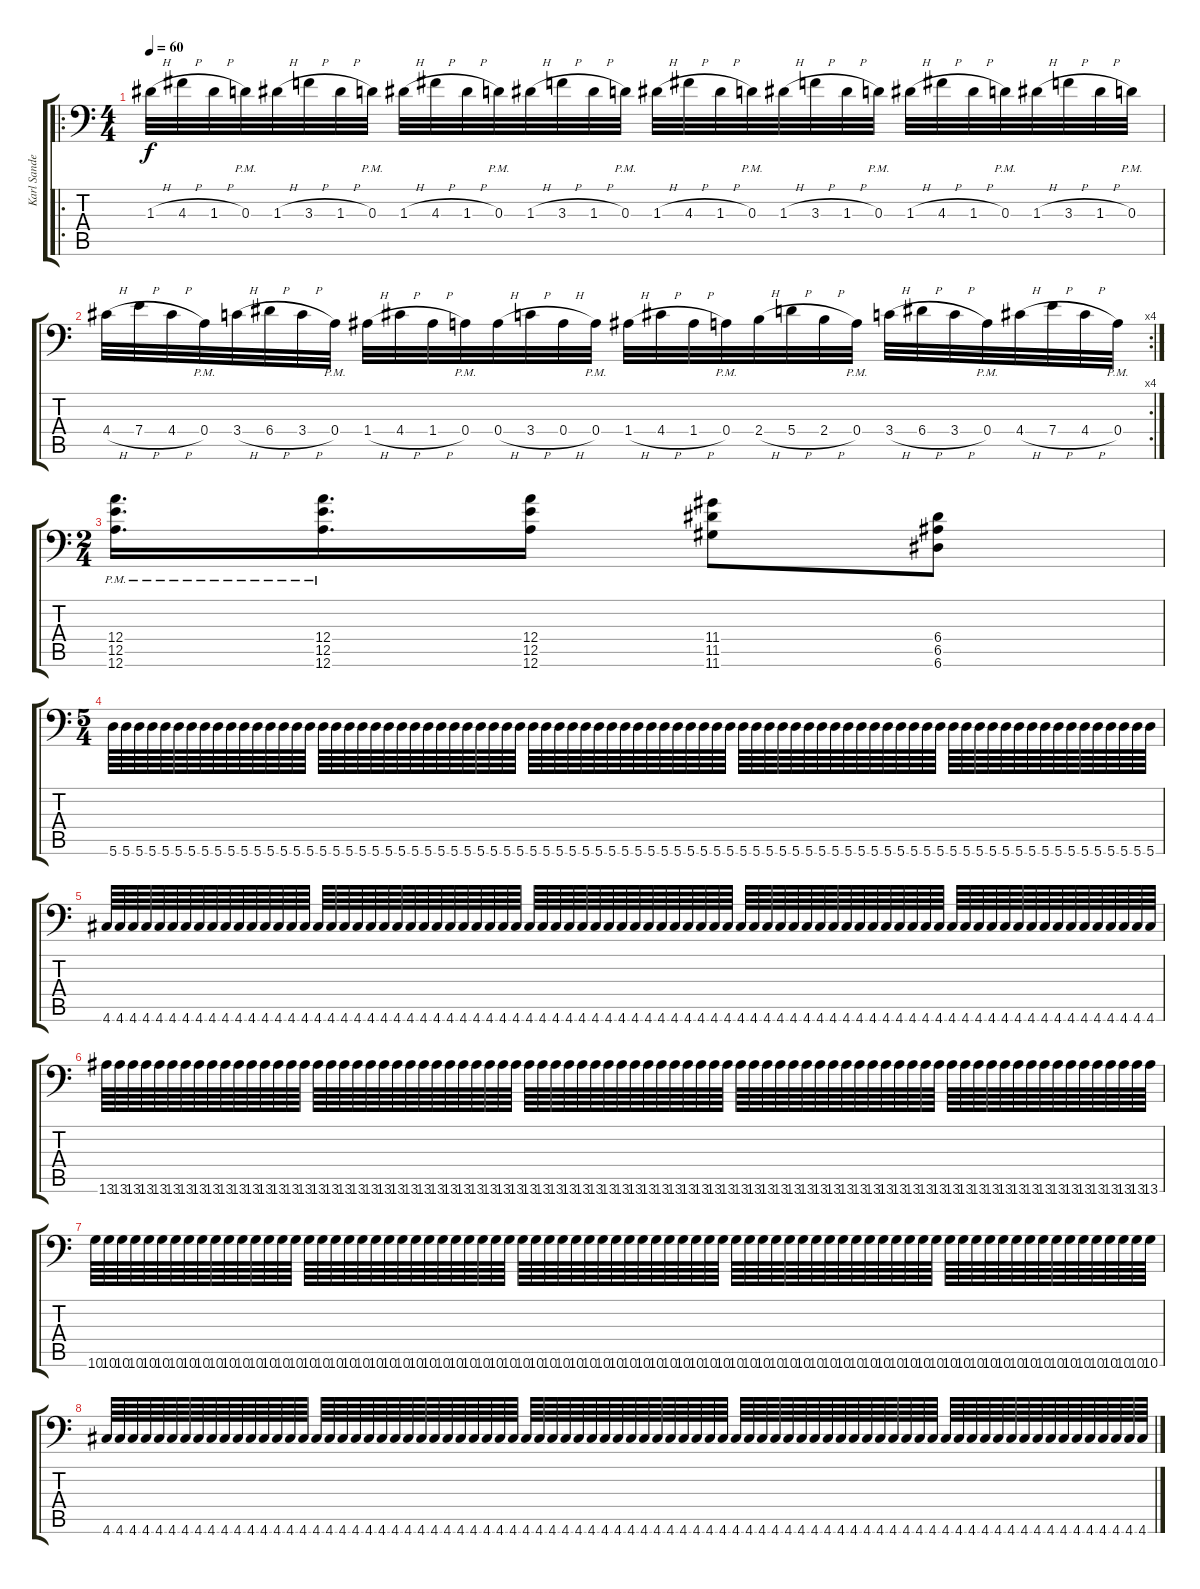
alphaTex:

\track ("Karl Sanders" "Karl Sande") {instrument overdrivenguitar}
\staff {score tabs}
\tuning (B3 Gb3 D3 A2 E2 A1) {hide}
\ro
\ts (4 4)
\tempo 60
\clef f4
\ks c
1.3{h}.32{dy f} 4.3{h}.32 1.3{h}.32 0.3{pm}.32 1.3{h}.32 3.3{h}.32 1.3{h}.32 0.3{pm}.32 1.3{h}.32 4.3{h}.32 1.3{h}.32 0.3{pm}.32 1.3{h}.32 3.3{h}.32 1.3{h}.32 0.3{pm}.32 1.3{h}.32 4.3{h}.32 1.3{h}.32 0.3{pm}.32 1.3{h}.32 3.3{h}.32 1.3{h}.32 0.3{pm}.32 1.3{h}.32 4.3{h}.32 1.3{h}.32 0.3{pm}.32 1.3{h}.32 3.3{h}.32 1.3{h}.32 0.3{pm}.32 |
\rc 4
4.4{h}.32 7.4{h}.32 4.4{h}.32 0.4{pm}.32 3.4{h}.32 6.4{h}.32 3.4{h}.32 0.4{pm}.32 1.4{h}.32 4.4{h}.32 1.4{h}.32 0.4{pm}.32 0.4{h}.32 3.4{h}.32 0.4{h}.32 0.4{pm}.32 1.4{h}.32 4.4{h}.32 1.4{h}.32 0.4{pm}.32 2.4{h}.32 5.4{h}.32 2.4{h}.32 0.4{pm}.32 3.4{h}.32 6.4{h}.32 3.4{h}.32 0.4{pm}.32 4.4{h}.32 7.4{h}.32 4.4{h}.32 0.4{pm}.32 |
\ts (2 4)
(12.4{pm} 12.5{pm} 12.6{pm}).16{d} (12.4{pm} 12.5{pm} 12.6{pm}).16{d} (12.4 12.5 12.6).16 (11.4 11.5 11.6).8 (6.4 6.5 6.6).8 |
\ts (5 4)
5.6.64 5.6.64 5.6.64 5.6.64 5.6.64 5.6.64 5.6.64 5.6.64 5.6.64 5.6.64 5.6.64 5.6.64 5.6.64 5.6.64 5.6.64 5.6.64 5.6.64 5.6.64 5.6.64 5.6.64 5.6.64 5.6.64 5.6.64 5.6.64 5.6.64 5.6.64 5.6.64 5.6.64 5.6.64 5.6.64 5.6.64 5.6.64 5.6.64 5.6.64 5.6.64 5.6.64 5.6.64 5.6.64 5.6.64 5.6.64 5.6.64 5.6.64 5.6.64 5.6.64 5.6.64 5.6.64 5.6.64 5.6.64 5.6.64 5.6.64 5.6.64 5.6.64 5.6.64 5.6.64 5.6.64 5.6.64 5.6.64 5.6.64 5.6.64 5.6.64 5.6.64 5.6.64 5.6.64 5.6.64 5.6.64 5.6.64 5.6.64 5.6.64 5.6.64 5.6.64 5.6.64 5.6.64 5.6.64 5.6.64 5.6.64 5.6.64 5.6.64 5.6.64 5.6.64 5.6.64 |
4.6.64 4.6.64 4.6.64 4.6.64 4.6.64 4.6.64 4.6.64 4.6.64 4.6.64 4.6.64 4.6.64 4.6.64 4.6.64 4.6.64 4.6.64 4.6.64 4.6.64 4.6.64 4.6.64 4.6.64 4.6.64 4.6.64 4.6.64 4.6.64 4.6.64 4.6.64 4.6.64 4.6.64 4.6.64 4.6.64 4.6.64 4.6.64 4.6.64 4.6.64 4.6.64 4.6.64 4.6.64 4.6.64 4.6.64 4.6.64 4.6.64 4.6.64 4.6.64 4.6.64 4.6.64 4.6.64 4.6.64 4.6.64 4.6.64 4.6.64 4.6.64 4.6.64 4.6.64 4.6.64 4.6.64 4.6.64 4.6.64 4.6.64 4.6.64 4.6.64 4.6.64 4.6.64 4.6.64 4.6.64 4.6.64 4.6.64 4.6.64 4.6.64 4.6.64 4.6.64 4.6.64 4.6.64 4.6.64 4.6.64 4.6.64 4.6.64 4.6.64 4.6.64 4.6.64 4.6.64 |
13.6.64 13.6.64 13.6.64 13.6.64 13.6.64 13.6.64 13.6.64 13.6.64 13.6.64 13.6.64 13.6.64 13.6.64 13.6.64 13.6.64 13.6.64 13.6.64 13.6.64 13.6.64 13.6.64 13.6.64 13.6.64 13.6.64 13.6.64 13.6.64 13.6.64 13.6.64 13.6.64 13.6.64 13.6.64 13.6.64 13.6.64 13.6.64 13.6.64 13.6.64 13.6.64 13.6.64 13.6.64 13.6.64 13.6.64 13.6.64 13.6.64 13.6.64 13.6.64 13.6.64 13.6.64 13.6.64 13.6.64 13.6.64 13.6.64 13.6.64 13.6.64 13.6.64 13.6.64 13.6.64 13.6.64 13.6.64 13.6.64 13.6.64 13.6.64 13.6.64 13.6.64 13.6.64 13.6.64 13.6.64 13.6.64 13.6.64 13.6.64 13.6.64 13.6.64 13.6.64 13.6.64 13.6.64 13.6.64 13.6.64 13.6.64 13.6.64 13.6.64 13.6.64 13.6.64 13.6.64 |
10.6.64 10.6.64 10.6.64 10.6.64 10.6.64 10.6.64 10.6.64 10.6.64 10.6.64 10.6.64 10.6.64 10.6.64 10.6.64 10.6.64 10.6.64 10.6.64 10.6.64 10.6.64 10.6.64 10.6.64 10.6.64 10.6.64 10.6.64 10.6.64 10.6.64 10.6.64 10.6.64 10.6.64 10.6.64 10.6.64 10.6.64 10.6.64 10.6.64 10.6.64 10.6.64 10.6.64 10.6.64 10.6.64 10.6.64 10.6.64 10.6.64 10.6.64 10.6.64 10.6.64 10.6.64 10.6.64 10.6.64 10.6.64 10.6.64 10.6.64 10.6.64 10.6.64 10.6.64 10.6.64 10.6.64 10.6.64 10.6.64 10.6.64 10.6.64 10.6.64 10.6.64 10.6.64 10.6.64 10.6.64 10.6.64 10.6.64 10.6.64 10.6.64 10.6.64 10.6.64 10.6.64 10.6.64 10.6.64 10.6.64 10.6.64 10.6.64 10.6.64 10.6.64 10.6.64 10.6.64 |
4.6.64 4.6.64 4.6.64 4.6.64 4.6.64 4.6.64 4.6.64 4.6.64 4.6.64 4.6.64 4.6.64 4.6.64 4.6.64 4.6.64 4.6.64 4.6.64 4.6.64 4.6.64 4.6.64 4.6.64 4.6.64 4.6.64 4.6.64 4.6.64 4.6.64 4.6.64 4.6.64 4.6.64 4.6.64 4.6.64 4.6.64 4.6.64 4.6.64 4.6.64 4.6.64 4.6.64 4.6.64 4.6.64 4.6.64 4.6.64 4.6.64 4.6.64 4.6.64 4.6.64 4.6.64 4.6.64 4.6.64 4.6.64 4.6.64 4.6.64 4.6.64 4.6.64 4.6.64 4.6.64 4.6.64 4.6.64 4.6.64 4.6.64 4.6.64 4.6.64 4.6.64 4.6.64 4.6.64 4.6.64 4.6.64 4.6.64 4.6.64 4.6.64 4.6.64 4.6.64 4.6.64 4.6.64 4.6.64 4.6.64 4.6.64 4.6.64 4.6.64 4.6.64 4.6.64 4.6.64
